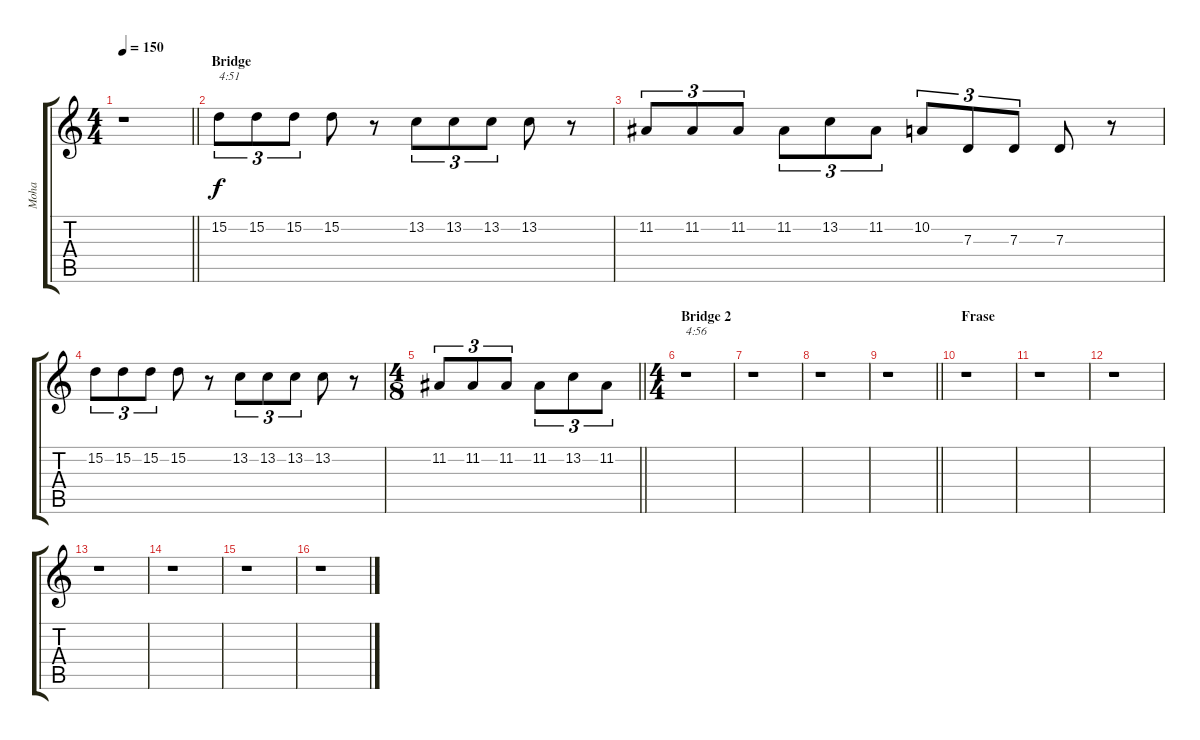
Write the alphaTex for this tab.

\track ("Moha" "Moha") {instrument violin}
\staff {score tabs}
\tuning (E4 B3 G3 D3 A2 E2) {hide}
\ts (4 4)
\tempo 150
\clef g2
\barLineRight lightlight
\ks c
r.1{dy f} |
\section ("" "Bridge")
15.2.8{tu (3 2) txt "4:51"} 15.2.8{tu (3 2)} 15.2.8{tu (3 2)} 15.2.8 r.8 13.2.8{tu (3 2)} 13.2.8{tu (3 2)} 13.2.8{tu (3 2)} 13.2.8 r.8 |
11.2.8{tu (3 2)} 11.2.8{tu (3 2)} 11.2.8{tu (3 2)} 11.2.8{tu (3 2)} 13.2.8{tu (3 2)} 11.2.8{tu (3 2)} 10.2.8{tu (3 2)} 7.3.8{tu (3 2)} 7.3.8{tu (3 2)} 7.3.8 r.8 |
15.2.8{tu (3 2)} 15.2.8{tu (3 2)} 15.2.8{tu (3 2)} 15.2.8 r.8 13.2.8{tu (3 2)} 13.2.8{tu (3 2)} 13.2.8{tu (3 2)} 13.2.8 r.8 |
\ts (4 8)
\barLineRight lightlight
11.2.8{tu (3 2)} 11.2.8{tu (3 2)} 11.2.8{tu (3 2)} 11.2.8{tu (3 2)} 13.2.8{tu (3 2)} 11.2.8{tu (3 2)} |
\ts (4 4)
\section ("" "Bridge 2")
r.1{txt "4:56"} |
r.1 |
r.1 |
\barLineRight lightlight
r.1 |
\section ("" "Frase")
r.1 |
r.1 |
r.1 |
r.1 |
r.1 |
r.1 |
r.1
